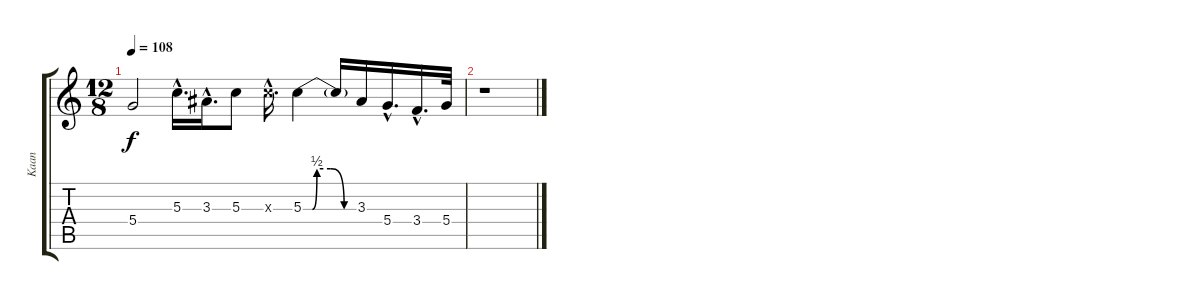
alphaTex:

\track ("Kaan" "Kaan") {instrument overdrivenguitar}
\staff {score tabs}
\tuning (E4 B3 G3 D3 A2 E2) {hide}
\ts (12 8)
\tempo 108
\clef g2
\ks c
5.4{t}.2{dy f} 5.3{hac}.16{d} 3.3{hac}.16{d} 5.3.8 5.3{hac x}.16{d} 5.3{be (custom 0 0 10 0 15 2 30 2 45 0 60 0)}.4{txt ""} 5.3{t}.16 3.3.16 5.4{hac}.16{d} 3.4{hac}.16{d} 5.4.32 |
r.1
